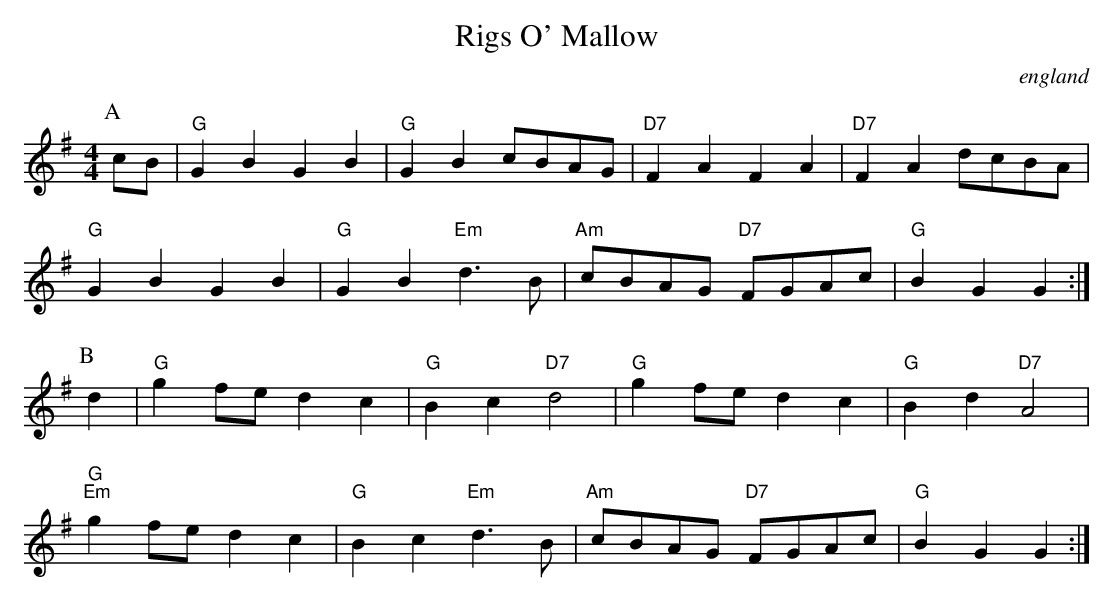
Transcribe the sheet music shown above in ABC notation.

X:1
T:Rigs O' Mallow
O:england
M:4/4
L:1/4
K:G
P:A
c/2B/2|"G"GB GB|"G"GB c/2B/2A/2G/2|"D7"FA FA|"D7"FA d/2c/2B/2A/2|
"G"GB GB|"G"GB "Em"d3/2B/2|"Am"c/2B/2A/2G/2 "D7"F/2G/2A/2c/2|"G"BG G:|
P:B
d|"G"gf/2e/2 dc|"G"Bc "D7"d2|"G"gf/2e/2 dc|"G"Bd "D7"A2|
"G""Em"gf/2e/2 dc|"G"Bc "Em"d3/2B/2|"Am"c/2B/2A/2G/2 "D7"F/2G/2A/2c/2|"G"BG G\
:|
